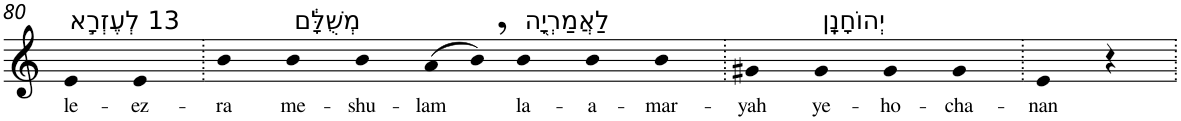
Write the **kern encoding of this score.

**kern	**text
*part1	*part1
*staff1	*staff1
*I"Piano	*
*I'Pno	*
!!LO:PB:g=z
*clefG2	*
*k[]	*
=80	=80
!LO:TX:a:t=13 לְעֶזְרָ֣א	!
!	!LO:LY:b
4e	le-
!	!LO:LY:b
4e	-ez-
=81.	=81.
!	!LO:LY:b
4b	-ra
!LO:TX:a:t=מְשֻׁלָּ֔ם	!
!	!LO:LY:b
4b	me-
!	!LO:LY:b
4b	-shu-
!	!LO:LY:b
(>8a	-lam
8b,)	.
!LO:TX:a:t=לַאֲמַרְיָ֖ה	!
!	!LO:LY:b
4b	la-
!	!LO:LY:b
4b	-a-
!	!LO:LY:b
4b	-mar-
=82.	=82.
!	!LO:LY:b
4g#X	-yah
!LO:TX:a:t=יְהוֹחָנָֽן	!
!	!LO:LY:b
4g#	ye-
!	!LO:LY:b
4g#	-ho-
!	!LO:LY:b
4g#	-cha-
=83.	=83.
!	!LO:LY:b
4e	-nan
4r	.
=.	=.
*-	*-
